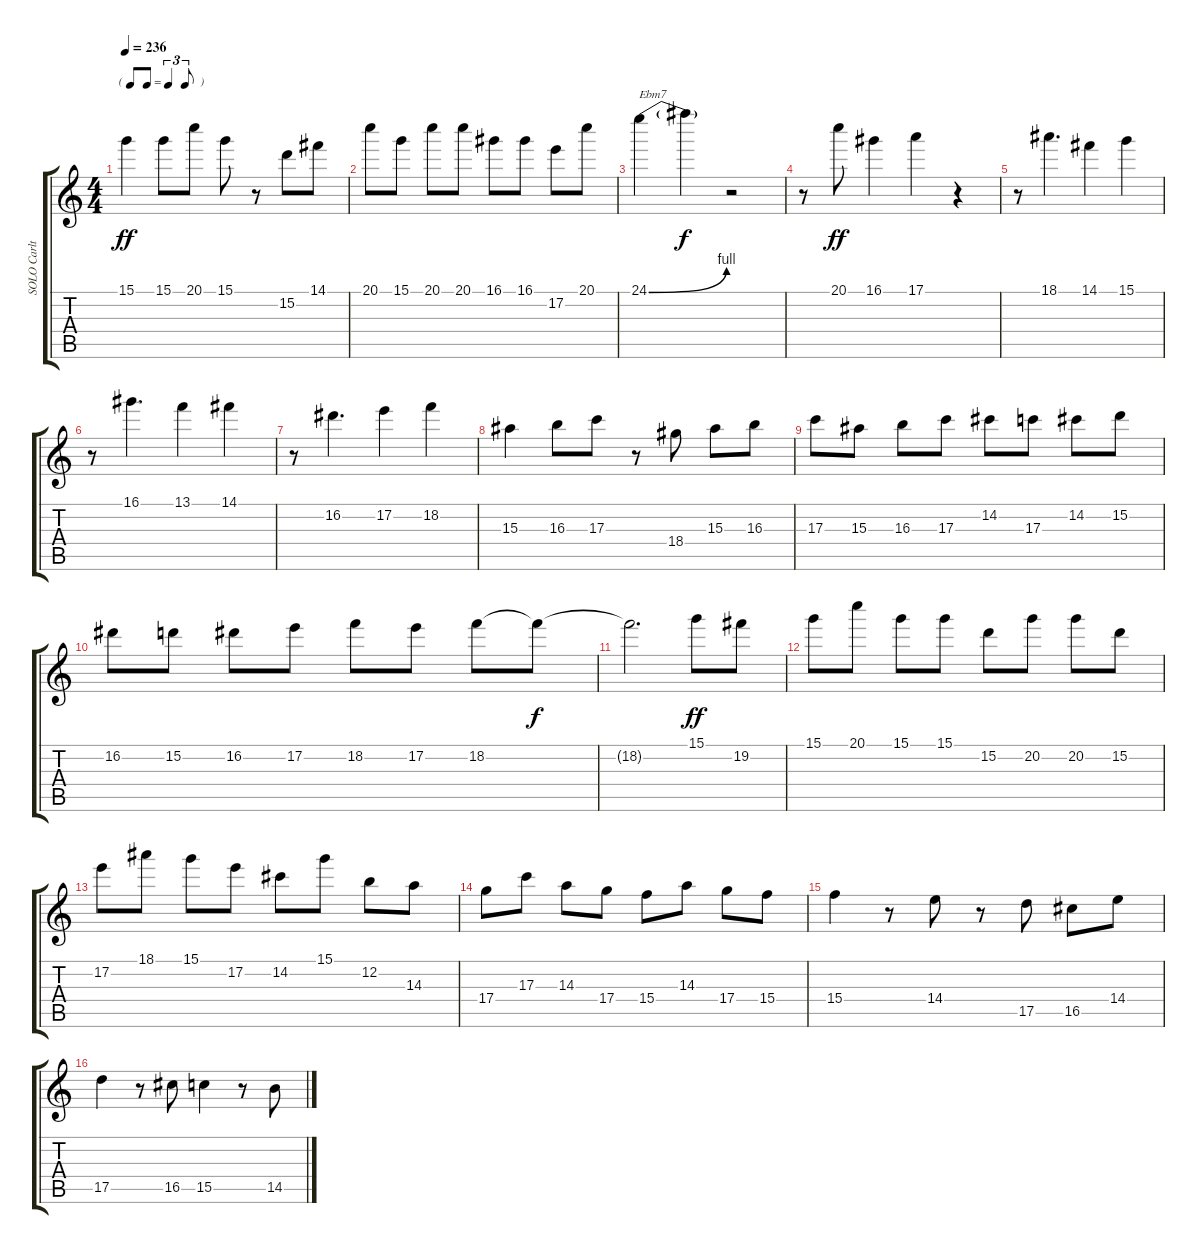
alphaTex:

\track ("SOLO Carlton" "SOLO Carlt") {instrument acousticguitarnylon}
\staff {score tabs}
\tuning (E4 B3 G3 D3 A2 E2) {hide}
\ts (4 4)
\tf triplet8th
\tempo 236
\clef g2
\ks c
15.1.4{dy ff} 15.1.8 20.1.8 15.1.8 r.8 15.2.8 14.1.8 |
20.1.8 15.1.8 20.1.8 20.1.8 16.1.8 16.1.8 17.2.8 20.1.8 |
24.1{be (bend 0 0 60 4)}.4{txt "Ebm7"} 24.1{t}.4{dy f} r.2 |
r.8 20.1.8{dy ff} 16.1.4 17.1.4 r.4 |
r.8 18.1.4{d} 14.1.4 15.1.4 |
r.8 16.1.4{d} 13.1.4 14.1.4 |
r.8 16.2.4{d} 17.2.4 18.2.4 |
15.3.4 16.3.8 17.3.8 r.8 18.4.8 15.3.8 16.3.8 |
17.3.8 15.3.8 16.3.8 17.3.8 14.2.8 17.3.8 14.2.8 15.2.8 |
16.2.8 15.2.8 16.2.8 17.2.8 18.2.8 17.2.8 18.2.8 18.2{t}.8{dy f} |
18.2{t}.2{d} 15.1.8{dy ff} 19.2.8 |
15.1.8 20.1.8 15.1.8 15.1.8 15.2.8 20.2.8 20.2.8 15.2.8 |
17.2.8 18.1.8 15.1.8 17.2.8 14.2.8 15.1.8 12.2.8 14.3.8 |
17.4.8 17.3.8 14.3.8 17.4.8 15.4.8 14.3.8 17.4.8 15.4.8 |
15.4.4 r.8 14.4.8 r.8 17.5.8 16.5.8 14.4.8 |
17.5.4 r.8 16.5.8 15.5.4 r.8 14.5.8
